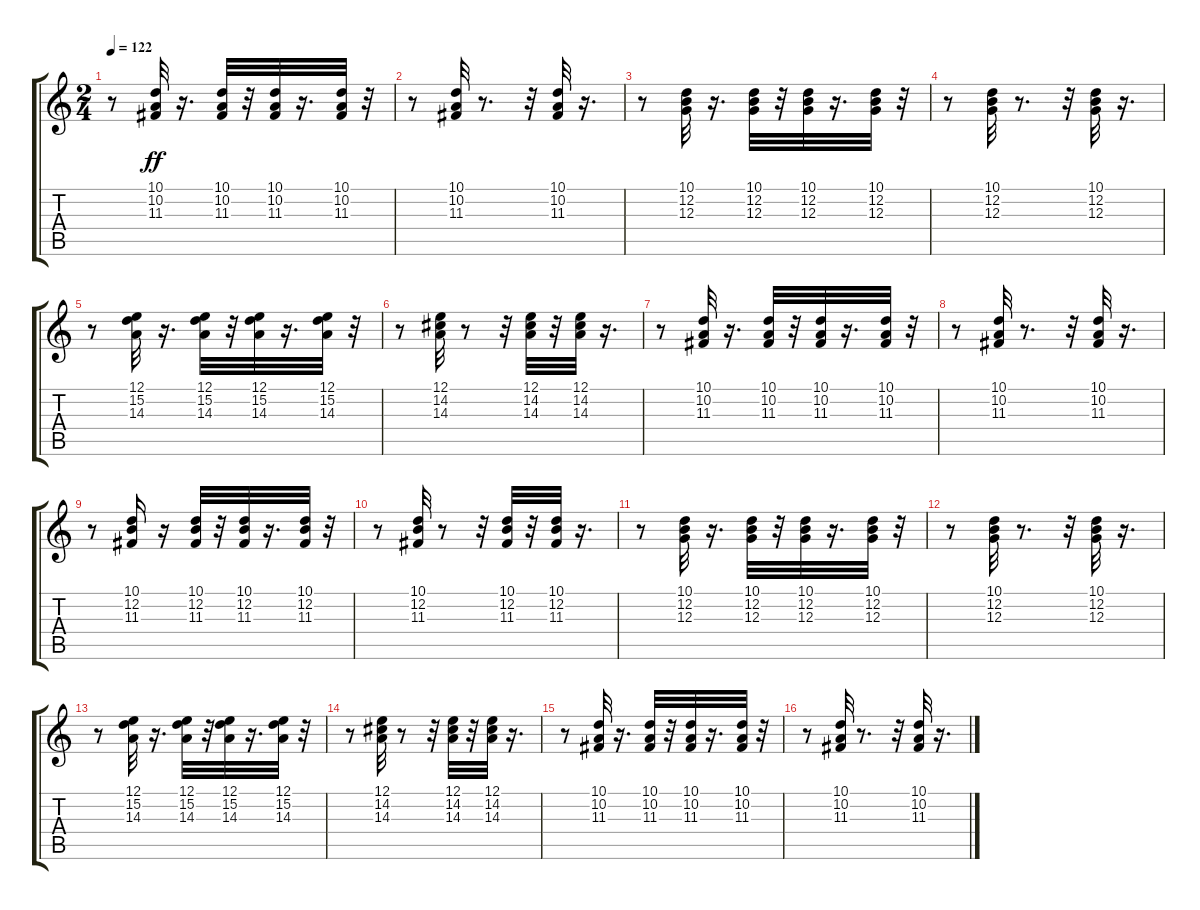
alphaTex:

\track "" {instrument rockorgan}
\staff {score tabs}
\tuning (E4 B3 G3 D3 A2 E2) {hide}
\ts (2 4)
\tempo 122
\clef g2
\ks c
r.8{dy ff} (10.1 10.2 11.3).32 r.16{d} (10.1 10.2 11.3).32 r.32 (10.1 10.2 11.3).32 r.16{d} (10.1 10.2 11.3).32 r.32 |
r.8 (10.1 10.2 11.3).32 r.8{d} r.32 (10.1 10.2 11.3).32 r.16{d} |
r.8 (10.1 12.2 12.3).32 r.16{d} (10.1 12.2 12.3).32 r.32 (10.1 12.2 12.3).32 r.16{d} (10.1 12.2 12.3).32 r.32 |
r.8 (10.1 12.2 12.3).32 r.8{d} r.32 (10.1 12.2 12.3).32 r.16{d} |
r.8 (12.1 15.2 14.3).32 r.16{d} (12.1 15.2 14.3).32 r.32 (12.1 15.2 14.3).32 r.16{d} (12.1 15.2 14.3).32 r.32 |
r.8 (12.1 14.2 14.3).32 r.8 r.32 (12.1 14.2 14.3).32 r.32 (12.1 14.2 14.3).32 r.16{d} |
r.8 (10.1 10.2 11.3).32 r.16{d} (10.1 10.2 11.3).32 r.32 (10.1 10.2 11.3).32 r.16{d} (10.1 10.2 11.3).32 r.32 |
r.8 (10.1 10.2 11.3).32 r.8{d} r.32 (10.1 10.2 11.3).32 r.16{d} |
r.8 (10.1 12.2 11.3).16 r.16 (10.1 12.2 11.3).32 r.32 (10.1 12.2 11.3).32 r.16{d} (10.1 12.2 11.3).32 r.32 |
r.8 (10.1 12.2 11.3).32 r.8 r.32 (10.1 12.2 11.3).32 r.32 (10.1 12.2 11.3).32 r.16{d} |
r.8 (10.1 12.2 12.3).32 r.16{d} (10.1 12.2 12.3).32 r.32 (10.1 12.2 12.3).32 r.16{d} (10.1 12.2 12.3).32 r.32 |
r.8 (10.1 12.2 12.3).32 r.8{d} r.32 (10.1 12.2 12.3).32 r.16{d} |
r.8 (12.1 15.2 14.3).32 r.16{d} (12.1 15.2 14.3).32 r.32 (12.1 15.2 14.3).32 r.16{d} (12.1 15.2 14.3).32 r.32 |
r.8 (12.1 14.2 14.3).32 r.8 r.32 (12.1 14.2 14.3).32 r.32 (12.1 14.2 14.3).32 r.16{d} |
r.8 (10.1 10.2 11.3).32 r.16{d} (10.1 10.2 11.3).32 r.32 (10.1 10.2 11.3).32 r.16{d} (10.1 10.2 11.3).32 r.32 |
r.8 (10.1 10.2 11.3).32 r.8{d} r.32 (10.1 10.2 11.3).32 r.16{d}
